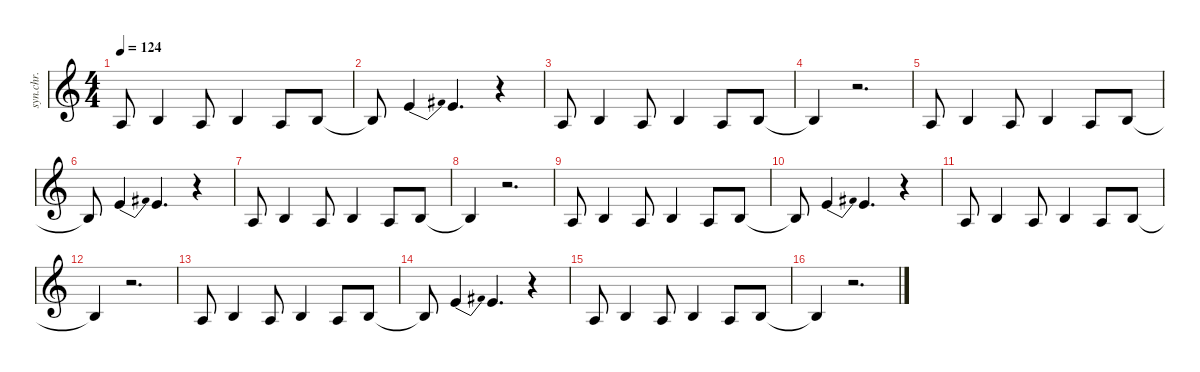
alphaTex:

\defaultSystemsLayout 4
\hideDynamics
\bracketExtendMode nobrackets
\otherSystemsTrackNameOrientation horizontal
\track ("Voice 1" "syn.chr.") {instrument synthvoice}
\staff {score}
\tuning (Db4 Ab3 E3 B2 Gb2 B1)
\ts (4 4)
\tempo 124
\clef g2
\ks c
1.2.8{dy f beam Up} 3.2.4{beam Up} 1.2.8{beam Up} 3.2.4{beam Up} 1.2.8{beam Up} 3.2.8{beam Up} |
3.2{t}.8{beam Up} 3.1{be (bend 0 0 15 4)}.4{beam Up} 3.1.4{d beam Up} r.4{beam Up} |
1.2.8{beam Up} 3.2.4{beam Up} 1.2.8{beam Up} 3.2.4{beam Up} 1.2.8{beam Up} 3.2.8{beam Up} |
3.2{t}.4{beam Up} r.2{d beam Up} |
1.2.8{beam Up} 3.2.4{beam Up} 1.2.8{beam Up} 3.2.4{beam Up} 1.2.8{beam Up} 3.2.8{beam Up} |
3.2{t}.8{beam Up} 3.1{be (bend 0 0 15 4)}.4{beam Up} 3.1.4{d beam Up} r.4{beam Up} |
1.2.8{beam Up} 3.2.4{beam Up} 1.2.8{beam Up} 3.2.4{beam Up} 1.2.8{beam Up} 3.2.8{beam Up} |
3.2{t}.4{beam Up} r.2{d beam Up} |
1.2.8{beam Up} 3.2.4{beam Up} 1.2.8{beam Up} 3.2.4{beam Up} 1.2.8{beam Up} 3.2.8{beam Up} |
3.2{t}.8{beam Up} 3.1{be (bend 0 0 15 4)}.4{beam Up} 3.1.4{d beam Up} r.4{beam Up} |
1.2.8{beam Up} 3.2.4{beam Up} 1.2.8{beam Up} 3.2.4{beam Up} 1.2.8{beam Up} 3.2.8{beam Up} |
3.2{t}.4{beam Up} r.2{d beam Up} |
1.2.8{beam Up} 3.2.4{beam Up} 1.2.8{beam Up} 3.2.4{beam Up} 1.2.8{beam Up} 3.2.8{beam Up} |
3.2{t}.8{beam Up} 3.1{be (bend 0 0 15 4)}.4{beam Up} 3.1.4{d beam Up} r.4{beam Up} |
1.2.8{beam Up} 3.2.4{beam Up} 1.2.8{beam Up} 3.2.4{beam Up} 1.2.8{beam Up} 3.2.8{beam Up} |
3.2{t}.4{beam Up} r.2{d beam Up}
